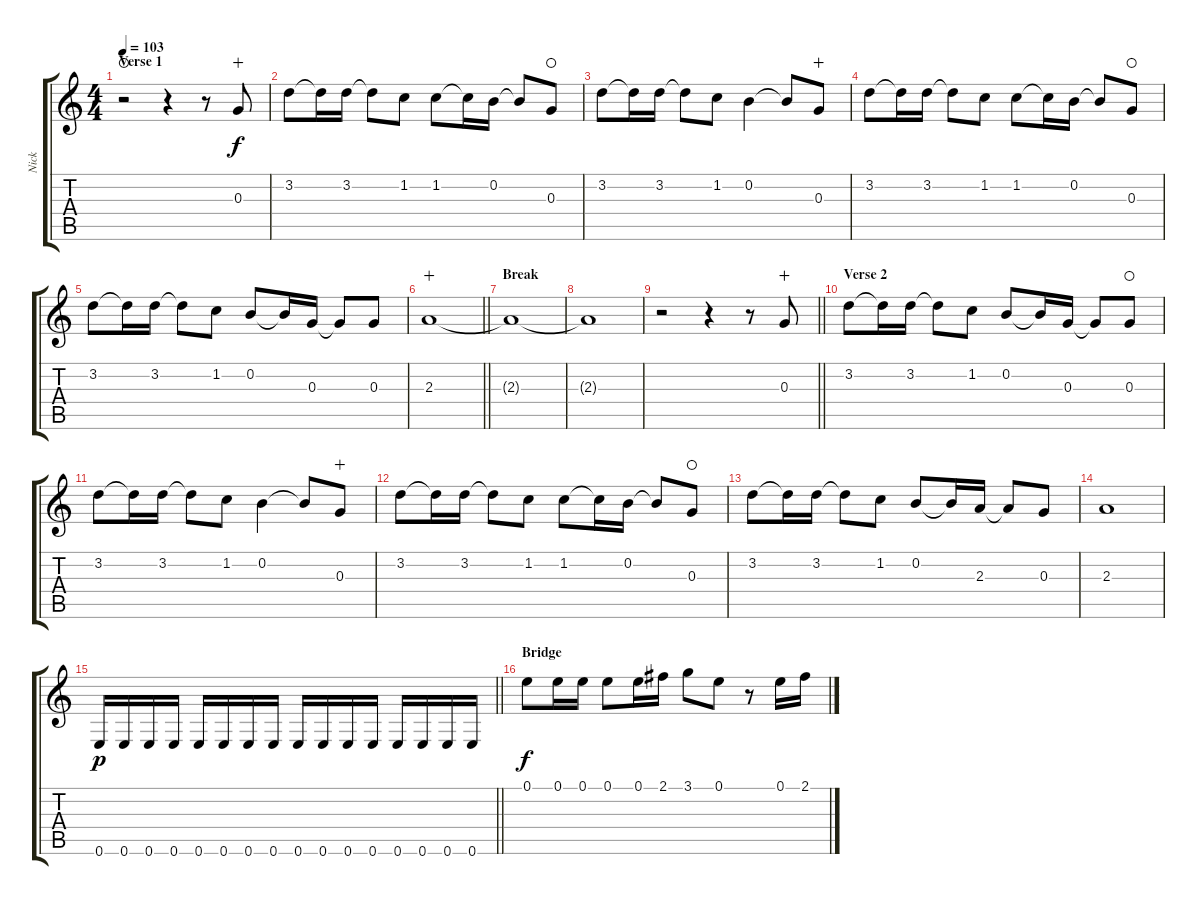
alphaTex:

\track ("Nick" "Nick") {instrument overdrivenguitar}
\staff {score tabs}
\tuning (E4 B3 G3 D3 A2 E2) {hide}
\ts (4 4)
\section ("" "Verse 1")
\tempo 103
\clef g2
\ks c
r.2{dy f volume 16 waho} r.4 r.8 0.3.8{wahc} |
3.2.8 3.2{t}.16 3.2.16 3.2{t}.8 1.2.8 1.2.8 1.2{t}.16 0.2.16 0.2{t}.8 0.3.8{waho} |
3.2.8 3.2{t}.16 3.2.16 3.2{t}.8 1.2.8 0.2.4 0.2{t}.8 0.3.8{wahc} |
3.2.8 3.2{t}.16 3.2.16 3.2{t}.8 1.2.8 1.2.8 1.2{t}.16 0.2.16 0.2{t}.8 0.3.8{waho} |
3.2.8 3.2{t}.16 3.2.16 3.2{t}.8 1.2.8 0.2.8 0.2{t}.16 0.3.16 0.3{t}.8 0.3.8 |
\barLineRight lightlight
2.3.1{wahc} |
\section ("" "Break")
2.3{t}.1 |
2.3{t}.1 |
\barLineRight lightlight
r.2 r.4 r.8 0.3.8{wahc} |
\section ("" "Verse 2")
3.2.8 3.2{t}.16 3.2.16 3.2{t}.8 1.2.8 0.2.8 0.2{t}.16 0.3.16 0.3{t}.8 0.3.8{waho} |
3.2.8 3.2{t}.16 3.2.16 3.2{t}.8 1.2.8 0.2.4 0.2{t}.8 0.3.8{wahc} |
3.2.8 3.2{t}.16 3.2.16 3.2{t}.8 1.2.8 1.2.8 1.2{t}.16 0.2.16 0.2{t}.8 0.3.8{waho} |
3.2.8 3.2{t}.16 3.2.16 3.2{t}.8 1.2.8 0.2.8 0.2{t}.16 2.3.16 2.3{t}.8 0.3.8 |
2.3.1 |
\barLineRight lightlight
0.6.16{dy p} 0.6.16 0.6.16 0.6.16 0.6.16 0.6.16 0.6.16 0.6.16 0.6.16 0.6.16 0.6.16 0.6.16 0.6.16 0.6.16 0.6.16 0.6.16 |
\section ("" "Bridge")
0.1.8{dy f} 0.1.16 0.1.16 0.1.8 0.1.16 2.1.16 3.1.8 0.1.8 r.8 0.1.16 2.1.16
